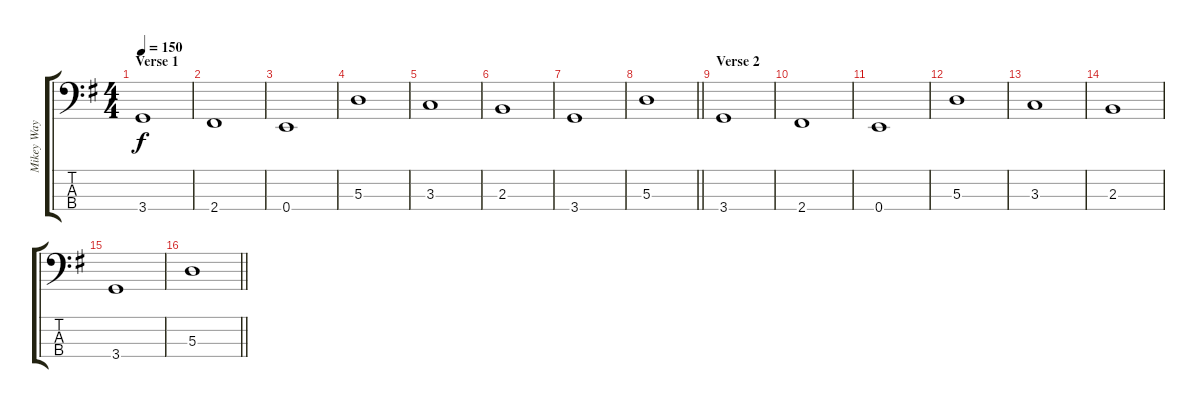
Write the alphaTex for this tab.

\track ("Mikey Way bajo" "Mikey Way ") {instrument electricbasspick}
\staff {score tabs}
\tuning (G2 D2 A1 E1) {hide}
\ts (4 4)
\section ("" "Verse 1 ")
\tempo 150
\clef f4
\ks eminor
3.4.1{dy f} |
2.4.1 |
0.4.1 |
5.3.1 |
3.3.1 |
2.3.1 |
3.4.1 |
\barLineRight lightlight
5.3.1 |
\section ("" "Verse 2")
3.4.1 |
2.4.1 |
0.4.1 |
5.3.1 |
3.3.1 |
2.3.1 |
3.4.1 |
\barLineRight lightlight
5.3.1
